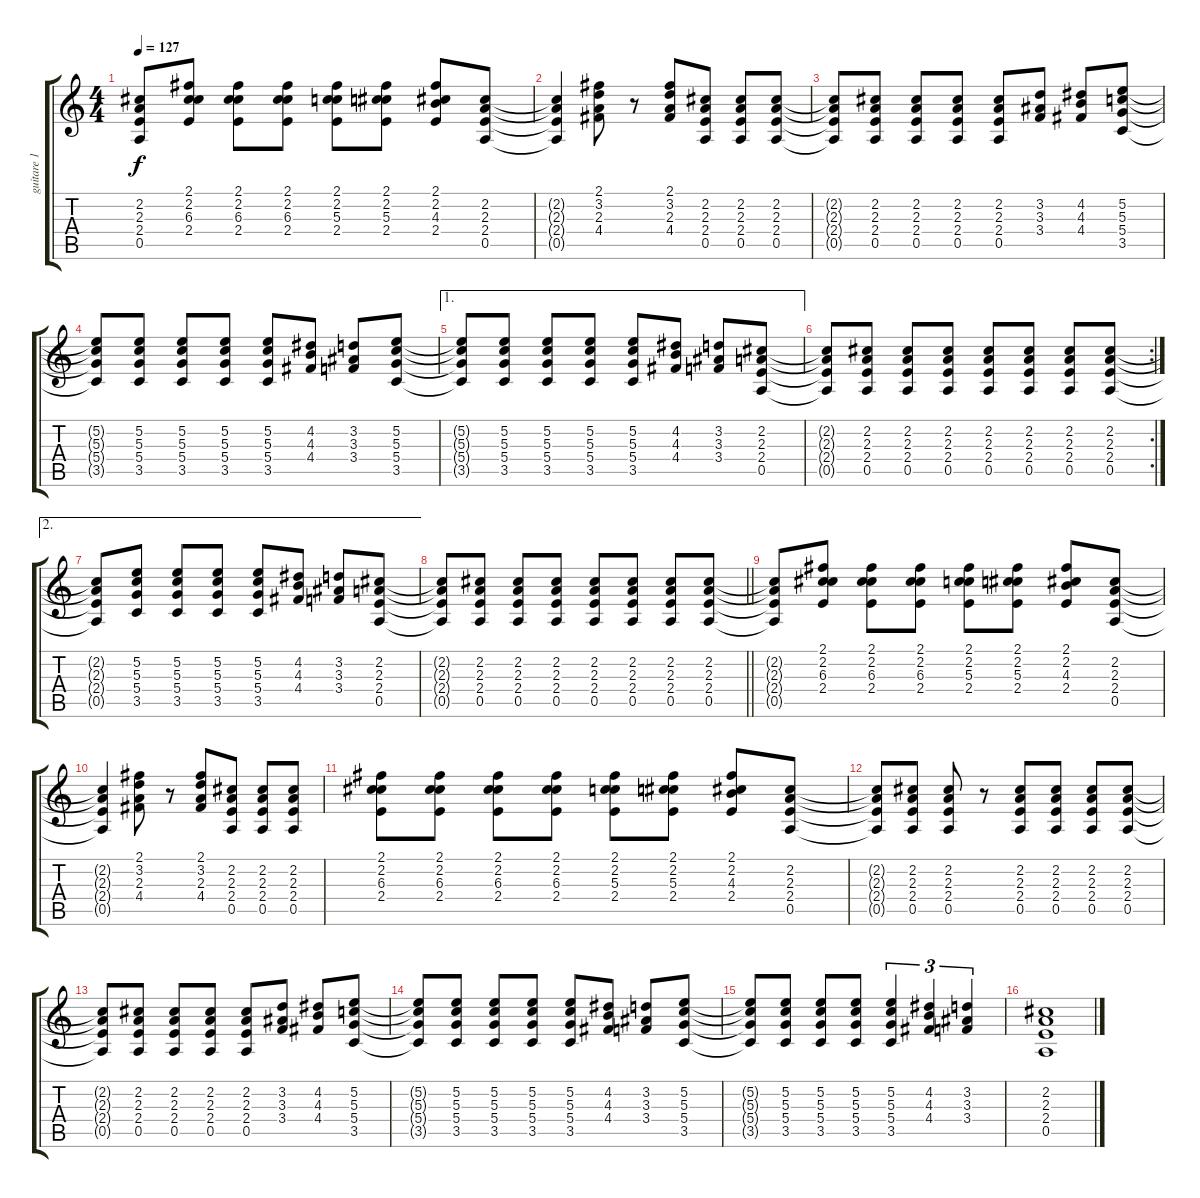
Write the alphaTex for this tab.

\track ("guitare 1" "guitare 1") {instrument acousticguitarsteel}
\staff {score tabs}
\tuning (E4 B3 G3 D3 A2 E2) {hide}
\ts (4 4)
\tempo 127
\clef g2
\ks c
(2.2{t} 2.3{t} 2.4{t} 0.5{t}).8{dy f} (2.1 2.2 6.3 2.4).8 (2.1 2.2 6.3 2.4).8 (2.1 2.2 6.3 2.4).8 (2.1 2.2 5.3 2.4).8 (2.1 2.2 5.3 2.4).8 (2.1 2.2 4.3 2.4).8 (2.2 2.3 2.4 0.5).8 |
(2.2{t} 2.3{t} 2.4{t} 0.5{t}).4 (2.1 3.2 2.3 4.4).8 r.8 (2.1 3.2 2.3 4.4).8 (2.2 2.3 2.4 0.5).8 (2.2 2.3 2.4 0.5).8 (2.2 2.3 2.4 0.5).8 |
(2.2{t} 2.3{t} 2.4{t} 0.5{t}).8 (2.2 2.3 2.4 0.5).8 (2.2 2.3 2.4 0.5).8 (2.2 2.3 2.4 0.5).8 (2.2 2.3 2.4 0.5).8 (3.2 3.3 3.4).8 (4.2 4.3 4.4).8 (5.2 5.3 5.4 3.5).8 |
(5.2{t} 5.3{t} 5.4{t} 3.5{t}).8 (5.2 5.3 5.4 3.5).8 (5.2 5.3 5.4 3.5).8 (5.2 5.3 5.4 3.5).8 (5.2 5.3 5.4 3.5).8 (4.2 4.3 4.4).8 (3.2 3.3 3.4).8 (5.2 5.3 5.4 3.5).8 |
\ae 1
(5.2{t} 5.3{t} 5.4{t} 3.5{t}).8 (5.2 5.3 5.4 3.5).8 (5.2 5.3 5.4 3.5).8 (5.2 5.3 5.4 3.5).8 (5.2 5.3 5.4 3.5).8 (4.2 4.3 4.4).8 (3.2 3.3 3.4).8 (2.2 2.3 2.4 0.5).8 |
\rc 2
(2.2{t} 2.3{t} 2.4{t} 0.5{t}).8 (2.2 2.3 2.4 0.5).8 (2.2 2.3 2.4 0.5).8 (2.2 2.3 2.4 0.5).8 (2.2 2.3 2.4 0.5).8 (2.2 2.3 2.4 0.5).8 (2.2 2.3 2.4 0.5).8 (2.2 2.3 2.4 0.5).8 |
\ae 2
(2.2{t} 2.3{t} 2.4{t} 0.5{t}).8 (5.2 5.3 5.4 3.5).8 (5.2 5.3 5.4 3.5).8 (5.2 5.3 5.4 3.5).8 (5.2 5.3 5.4 3.5).8 (4.2 4.3 4.4).8 (3.2 3.3 3.4).8 (2.2 2.3 2.4 0.5).8 |
\barLineRight lightlight
(2.2{t} 2.3{t} 2.4{t} 0.5{t}).8 (2.2 2.3 2.4 0.5).8 (2.2 2.3 2.4 0.5).8 (2.2 2.3 2.4 0.5).8 (2.2 2.3 2.4 0.5).8 (2.2 2.3 2.4 0.5).8 (2.2 2.3 2.4 0.5).8 (2.2 2.3 2.4 0.5).8 |
(2.2{t} 2.3{t} 2.4{t} 0.5{t}).8 (2.1 2.2 6.3 2.4).8 (2.1 2.2 6.3 2.4).8 (2.1 2.2 6.3 2.4).8 (2.1 2.2 5.3 2.4).8 (2.1 2.2 5.3 2.4).8 (2.1 2.2 4.3 2.4).8 (2.2 2.3 2.4 0.5).8 |
(2.2{t} 2.3{t} 2.4{t} 0.5{t}).4 (2.1 3.2 2.3 4.4).8 r.8 (2.1 3.2 2.3 4.4).8 (2.2 2.3 2.4 0.5).8 (2.2 2.3 2.4 0.5).8 (2.2 2.3 2.4 0.5).8 |
(2.1 2.2 6.3 2.4).8 (2.1 2.2 6.3 2.4).8 (2.1 2.2 6.3 2.4).8 (2.1 2.2 6.3 2.4).8 (2.1 2.2 5.3 2.4).8 (2.1 2.2 5.3 2.4).8 (2.1 2.2 4.3 2.4).8 (2.2 2.3 2.4 0.5).8 |
(2.2{t} 2.3{t} 2.4{t} 0.5{t}).8 (2.2 2.3 2.4 0.5).8 (2.2 2.3 2.4 0.5).8 r.8 (2.2 2.3 2.4 0.5).8 (2.2 2.3 2.4 0.5).8 (2.2 2.3 2.4 0.5).8 (2.2 2.3 2.4 0.5).8 |
(2.2{t} 2.3{t} 2.4{t} 0.5{t}).8 (2.2 2.3 2.4 0.5).8 (2.2 2.3 2.4 0.5).8 (2.2 2.3 2.4 0.5).8 (2.2 2.3 2.4 0.5).8 (3.2 3.3 3.4).8 (4.2 4.3 4.4).8 (5.2 5.3 5.4 3.5).8 |
(5.2{t} 5.3{t} 5.4{t} 3.5{t}).8 (5.2 5.3 5.4 3.5).8 (5.2 5.3 5.4 3.5).8 (5.2 5.3 5.4 3.5).8 (5.2 5.3 5.4 3.5).8 (4.2 4.3 4.4).8 (3.2 3.3 3.4).8 (5.2 5.3 5.4 3.5).8 |
(5.2{t} 5.3{t} 5.4{t} 3.5{t}).8 (5.2 5.3 5.4 3.5).8 (5.2 5.3 5.4 3.5).8 (5.2 5.3 5.4 3.5).8 (5.2 5.3 5.4 3.5).4{tu (3 2)} (4.2 4.3 4.4).4{tu (3 2)} (3.2 3.3 3.4).4{tu (3 2)} |
(2.2 2.3 2.4 0.5).1
